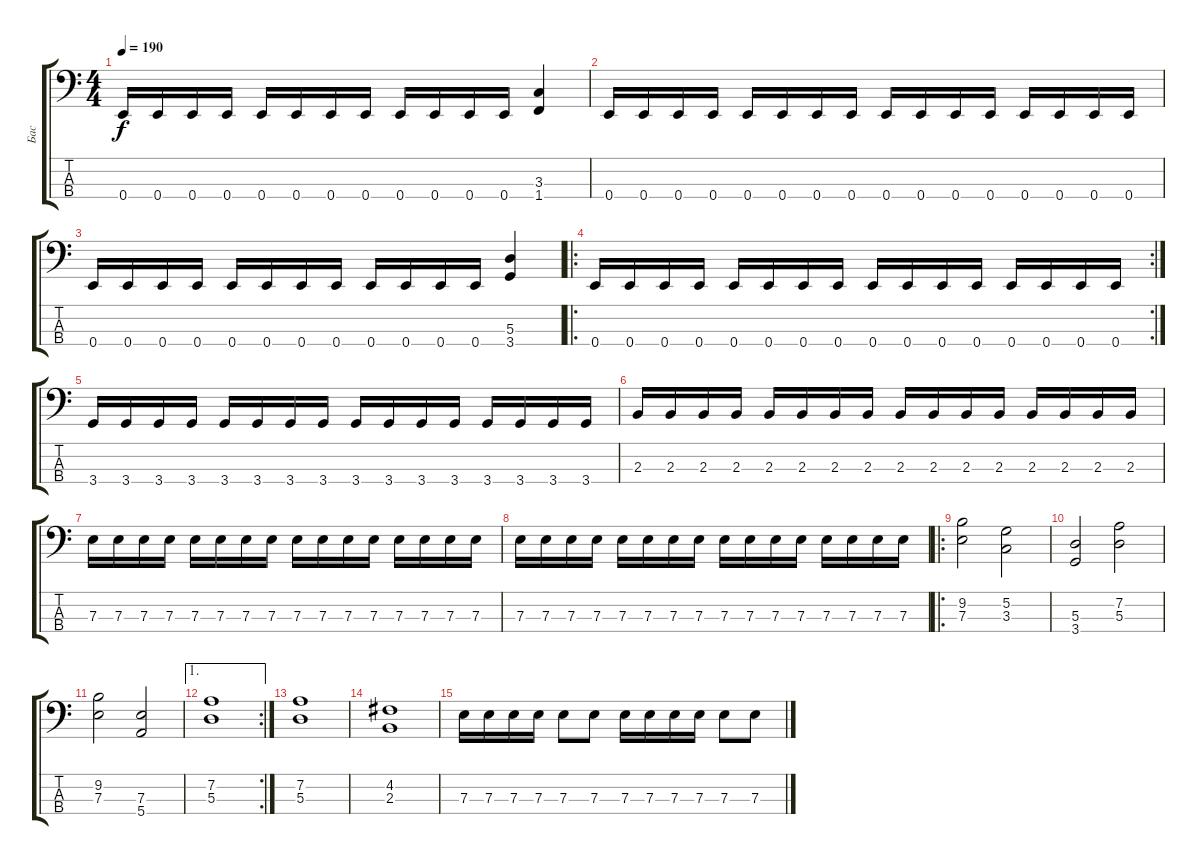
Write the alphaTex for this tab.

\track ("Бас" "Бас") {instrument electricbasspick}
\staff {score tabs}
\tuning (G2 D2 A1 E1) {hide}
\ts (4 4)
\tempo 190
\clef f4
\ks c
0.4.16{dy f} 0.4.16 0.4.16 0.4.16 0.4.16 0.4.16 0.4.16 0.4.16 0.4.16 0.4.16 0.4.16 0.4.16 (3.3 1.4).4 |
0.4.16 0.4.16 0.4.16 0.4.16 0.4.16 0.4.16 0.4.16 0.4.16 0.4.16 0.4.16 0.4.16 0.4.16 0.4.16 0.4.16 0.4.16 0.4.16 |
0.4.16 0.4.16 0.4.16 0.4.16 0.4.16 0.4.16 0.4.16 0.4.16 0.4.16 0.4.16 0.4.16 0.4.16 (5.3 3.4).4 |
\ro
\rc 2
0.4.16 0.4.16 0.4.16 0.4.16 0.4.16 0.4.16 0.4.16 0.4.16 0.4.16 0.4.16 0.4.16 0.4.16 0.4.16 0.4.16 0.4.16 0.4.16 |
3.4.16 3.4.16 3.4.16 3.4.16 3.4.16 3.4.16 3.4.16 3.4.16 3.4.16 3.4.16 3.4.16 3.4.16 3.4.16 3.4.16 3.4.16 3.4.16 |
2.3.16 2.3.16 2.3.16 2.3.16 2.3.16 2.3.16 2.3.16 2.3.16 2.3.16 2.3.16 2.3.16 2.3.16 2.3.16 2.3.16 2.3.16 2.3.16 |
7.3.16 7.3.16 7.3.16 7.3.16 7.3.16 7.3.16 7.3.16 7.3.16 7.3.16 7.3.16 7.3.16 7.3.16 7.3.16 7.3.16 7.3.16 7.3.16 |
7.3.16 7.3.16 7.3.16 7.3.16 7.3.16 7.3.16 7.3.16 7.3.16 7.3.16 7.3.16 7.3.16 7.3.16 7.3.16 7.3.16 7.3.16 7.3.16 |
\ro
(9.2 7.3).2 (5.2 3.3).2 |
(5.3 3.4).2 (7.2 5.3).2 |
(9.2 7.3).2 (7.3 5.4).2 |
\ae 1
\rc 2
(7.2 5.3).1 |
(7.2 5.3).1 |
(4.2 2.3).1 |
7.3.16 7.3.16 7.3.16 7.3.16 7.3.8 7.3.8 7.3.16 7.3.16 7.3.16 7.3.16 7.3.8 7.3.8
